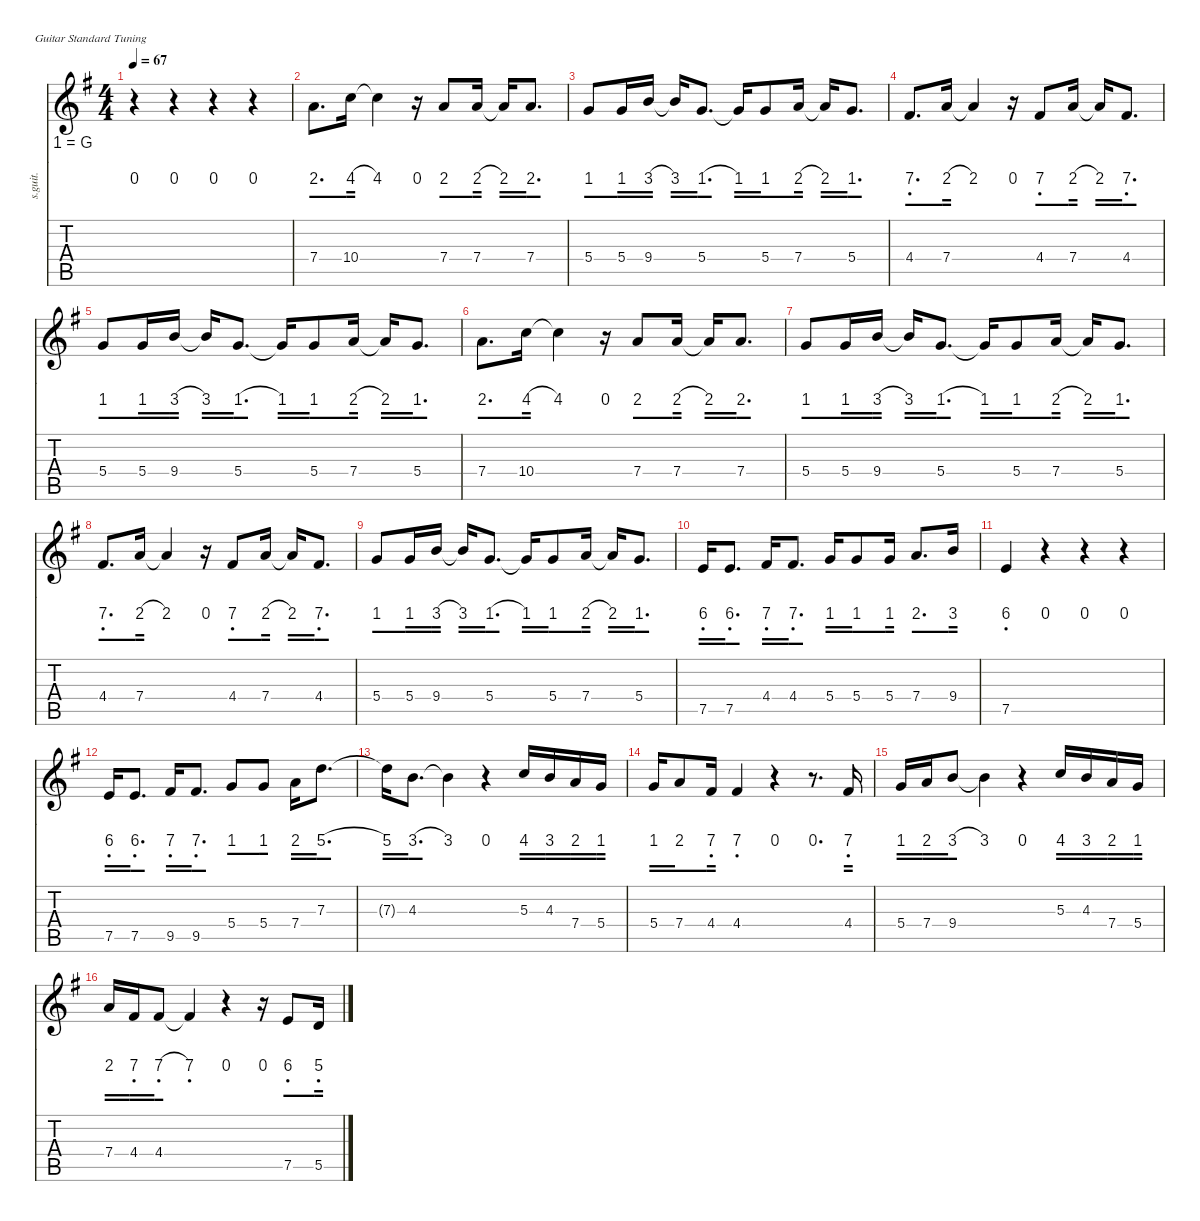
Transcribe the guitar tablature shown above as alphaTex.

\defaultSystemsLayout 4
\hideDynamics
\bracketExtendMode nobrackets
\chordDiagramsInScore
\track ("Steel Guitar" "s.guit.") {defaultSystemsLayout 4 instrument acousticguitarsteel}
\staff {score tabs numbered}
\tuning (E4 B3 G3 D3 A2 E2)
\ts (4 4)
\tempo 67
\clef g2
\ks g
r.4{dy mf instrument acousticguitarsteel} r.4 r.4 r.4 |
7.4{acc forcenatural}.8{d} 10.4{acc forcenatural}.16 10.4{t acc forcenatural}.4 r.16 7.4{acc forcenatural}.8 7.4{acc forcenatural}.16 7.4{t acc forcenatural}.16 7.4{acc forcenatural}.8{d} |
5.4{acc forcenatural}.8 5.4{acc forcenatural}.16 9.4{acc forcenatural}.16 9.4{t acc forcenatural}.16 5.4{acc forcenatural}.8{d} 5.4{t acc forcenatural}.16 5.4{acc forcenatural}.8 7.4{acc forcenatural}.16 7.4{t acc forcenatural}.16 5.4{acc forcenatural}.8{d} |
4.4{acc #}.8{d} 7.4{acc forcenatural}.16 7.4{t acc forcenatural}.4 r.16 4.4{acc #}.8 7.4{acc forcenatural}.16 7.4{t acc forcenatural}.16 4.4{acc #}.8{d} |
5.4{acc forcenatural}.8 5.4{acc forcenatural}.16 9.4{acc forcenatural}.16 9.4{t acc forcenatural}.16 5.4{acc forcenatural}.8{d} 5.4{t acc forcenatural}.16 5.4{acc forcenatural}.8 7.4{acc forcenatural}.16 7.4{t acc forcenatural}.16 5.4{acc forcenatural}.8{d} |
7.4{acc forcenatural}.8{d} 10.4{acc forcenatural}.16 10.4{t acc forcenatural}.4 r.16 7.4{acc forcenatural}.8 7.4{acc forcenatural}.16 7.4{t acc forcenatural}.16 7.4{acc forcenatural}.8{d} |
5.4{acc forcenatural}.8 5.4{acc forcenatural}.16 9.4{acc forcenatural}.16 9.4{t acc forcenatural}.16 5.4{acc forcenatural}.8{d} 5.4{t acc forcenatural}.16 5.4{acc forcenatural}.8 7.4{acc forcenatural}.16 7.4{t acc forcenatural}.16 5.4{acc forcenatural}.8{d} |
4.4{acc #}.8{d} 7.4{acc forcenatural}.16 7.4{t acc forcenatural}.4 r.16 4.4{acc #}.8 7.4{acc forcenatural}.16 7.4{t acc forcenatural}.16 4.4{acc #}.8{d} |
5.4{acc forcenatural}.8 5.4{acc forcenatural}.16 9.4{acc forcenatural}.16 9.4{t acc forcenatural}.16 5.4{acc forcenatural}.8{d} 5.4{t acc forcenatural}.16 5.4{acc forcenatural}.8 7.4{acc forcenatural}.16 7.4{t acc forcenatural}.16 5.4{acc forcenatural}.8{d} |
7.5{acc forcenatural}.16 7.5{acc forcenatural}.8{d} 4.4{acc #}.16 4.4{acc #}.8{d} 5.4{acc forcenatural}.16 5.4{acc forcenatural}.8 5.4{acc forcenatural}.16 7.4{acc forcenatural}.8{d} 9.4{acc forcenatural}.16 |
7.5{acc forcenatural}.4 r.4 r.4 r.4 |
7.5{acc forcenatural}.16 7.5{acc forcenatural}.8{d} 9.5{acc #}.16 9.5{acc #}.8{d} 5.4{acc forcenatural}.8 5.4{acc forcenatural}.8 7.4{acc forcenatural}.16 7.3{acc forcenatural}.8{d} |
7.3{t acc forcenatural}.16 4.3{acc forcenatural}.8{d} 4.3{t acc forcenatural}.4 r.4 5.3{acc forcenatural}.16 4.3{acc forcenatural}.16 7.4{acc forcenatural}.16 5.4{acc forcenatural}.16 |
5.4{acc forcenatural}.16 7.4{acc forcenatural}.8 4.4{acc #}.16 4.4{acc #}.4 r.4 r.8{d} 4.4{acc #}.16 |
5.4{acc forcenatural}.16 7.4{acc forcenatural}.16 9.4{acc forcenatural}.8 9.4{t acc forcenatural}.4 r.4 5.3{acc forcenatural}.16 4.3{acc forcenatural}.16 7.4{acc forcenatural}.16 5.4{acc forcenatural}.16 |
7.4{acc forcenatural}.16 4.4{acc #}.16 4.4{acc #}.8 4.4{t acc #}.4 r.4 r.16 7.5{acc forcenatural}.8 5.5{acc forcenatural}.16
